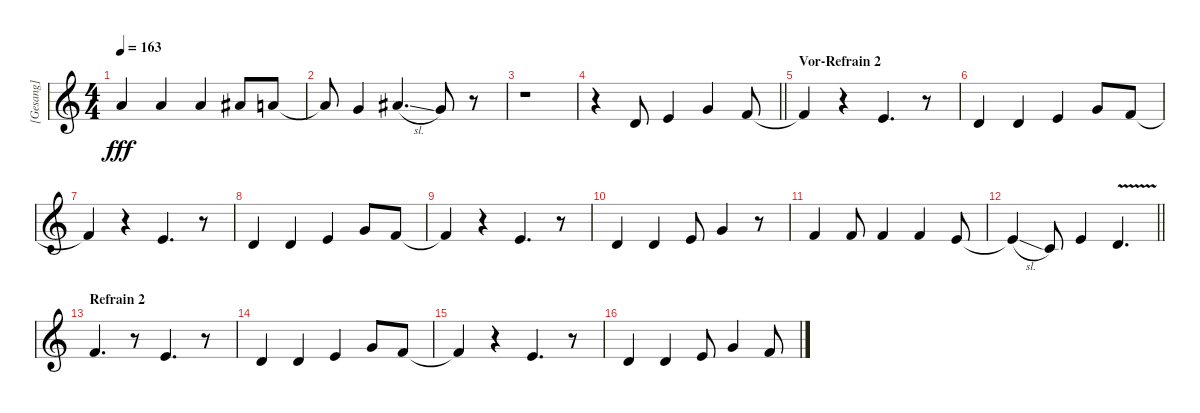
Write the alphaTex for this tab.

\track ("[Gesang]" "[Gesang]") {instrument tenorsax}
\staff {score}
\tuning (E4 B3 G3 D3 A2 E2) {hide}
\ts (4 4)
\tempo 163
\clef g2
\ks c
5.1.4{dy fff} 5.1.4 5.1.4 6.1.8 5.1.8 |
5.1{t}.8 3.1.4 6.1{sl}.4{d} 3.1.8 r.8 |
r.1 |
\barLineRight lightlight
r.4 3.2.8 5.2.4 3.1.4 1.1.8 |
\section ("" "Vor-Refrain 2")
1.1{t}.4 r.4 5.2.4{d} r.8 |
3.2.4 3.2.4 5.2.4 3.1.8 1.1.8 |
1.1{t}.4 r.4 5.2.4{d} r.8 |
3.2.4 3.2.4 5.2.4 3.1.8 1.1.8 |
1.1{t}.4 r.4 5.2.4{d} r.8 |
3.2.4 3.2.4 5.2.8 3.1.4 r.8 |
6.2.4 6.2.8 6.2.4 6.2.4 5.2.8 |
\barLineRight lightlight
5.2{sl t}.4 1.2.8 5.2.4 3.2{v}.4{d} |
\section ("" "Refrain 2")
6.2.4{d volume 16} r.8 5.2.4{d} r.8 |
3.2.4 3.2.4 5.2.4 3.1.8 1.1.8 |
1.1{t}.4 r.4 5.2.4{d} r.8 |
3.2.4 3.2.4 5.2.8 3.1.4 1.1.8
